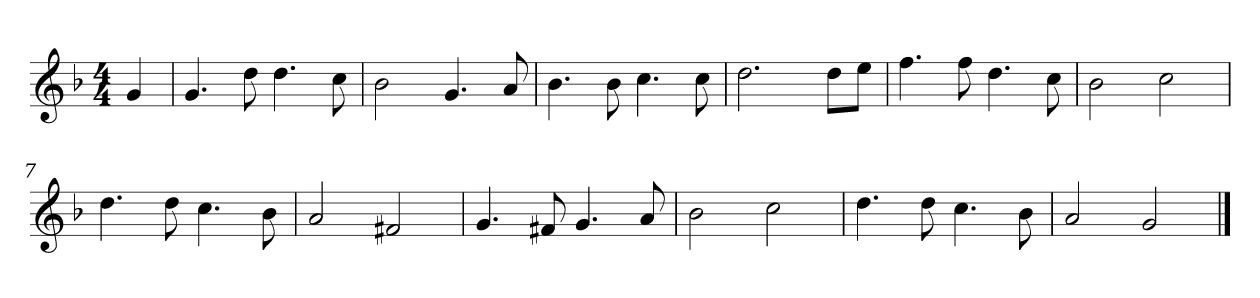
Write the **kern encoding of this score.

**kern
*part1
*staff1
*k[b-]
*M4/4
*MM120
=
4g
=1
4.g
8dd
4.dd
8cc
=2
2b-
4.g
8a
=3
4.b-
8b-
4.cc
8cc
=4
2.dd
8ddL
8eeJ
=5
4.ff
8ff
4.dd
8cc
=6
2b-
2cc
=7
4.dd
8dd
4.cc
8b-
=8
2a
2f#X
=9
4.g
8f#X
4.g
8a
=10
2b-
2cc
=11
4.dd
8dd
4.cc
8b-
=12
2a
2g
==
*-
